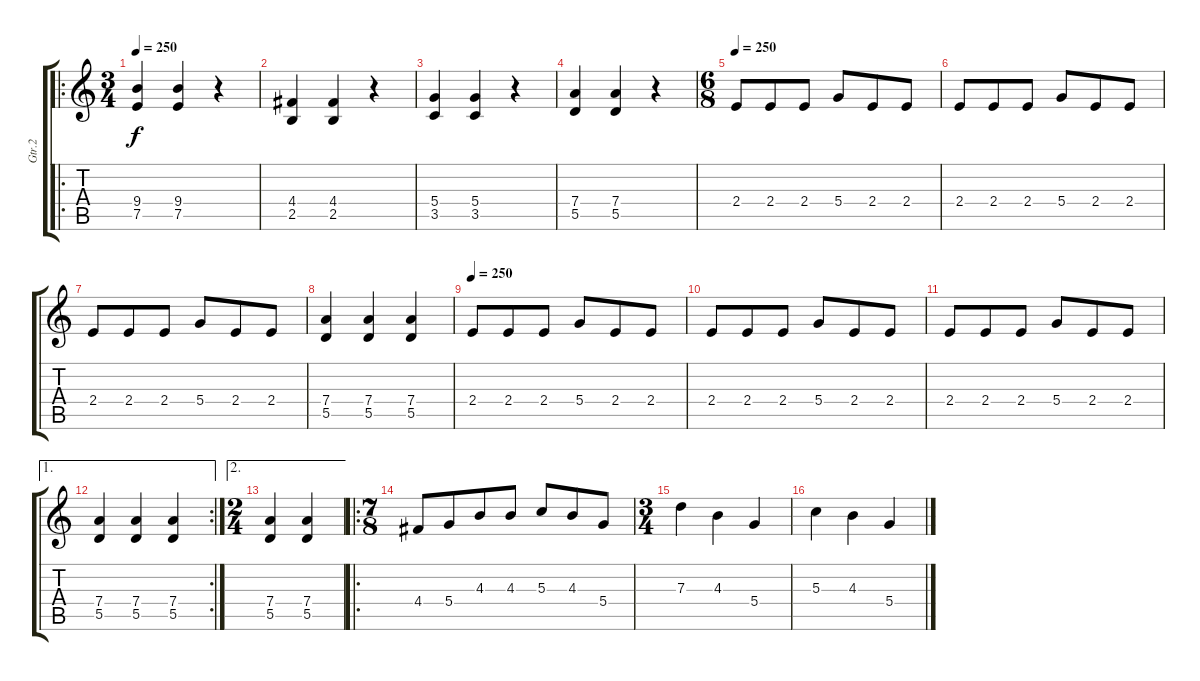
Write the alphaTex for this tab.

\track ("Gtr.2" "Gtr.2") {instrument overdrivenguitar}
\staff {score tabs}
\tuning (E4 B3 G3 D3 A2 E2) {hide}
\ro
\ts (3 4)
\tempo 250
\clef g2
\ks c
(9.4 7.5).4{dy f} (9.4 7.5).4 r.4 |
(4.4 2.5).4 (4.4 2.5).4 r.4 |
(5.4 3.5).4 (5.4 3.5).4 r.4 |
(7.4 5.5).4 (7.4 5.5).4 r.4 |
\ts (6 8)
\tempo 250
2.4.8 2.4.8 2.4.8 5.4.8 2.4.8 2.4.8 |
2.4.8 2.4.8 2.4.8 5.4.8 2.4.8 2.4.8 |
2.4.8 2.4.8 2.4.8 5.4.8 2.4.8 2.4.8 |
(7.4 5.5).4 (7.4 5.5).4 (7.4 5.5).4 |
\tempo 250
2.4.8 2.4.8 2.4.8 5.4.8 2.4.8 2.4.8 |
2.4.8 2.4.8 2.4.8 5.4.8 2.4.8 2.4.8 |
2.4.8 2.4.8 2.4.8 5.4.8 2.4.8 2.4.8 |
\ae 1
\rc 2
(7.4 5.5).4 (7.4 5.5).4 (7.4 5.5).4 |
\ae 2
\ts (2 4)
(7.4 5.5).4 (7.4 5.5).4 |
\ro
\ts (7 8)
4.4.8 5.4.8 4.3.8 4.3.8 5.3.8 4.3.8 5.4.8 |
\ts (3 4)
7.3.4 4.3.4 5.4.4 |
5.3.4 4.3.4 5.4.4
